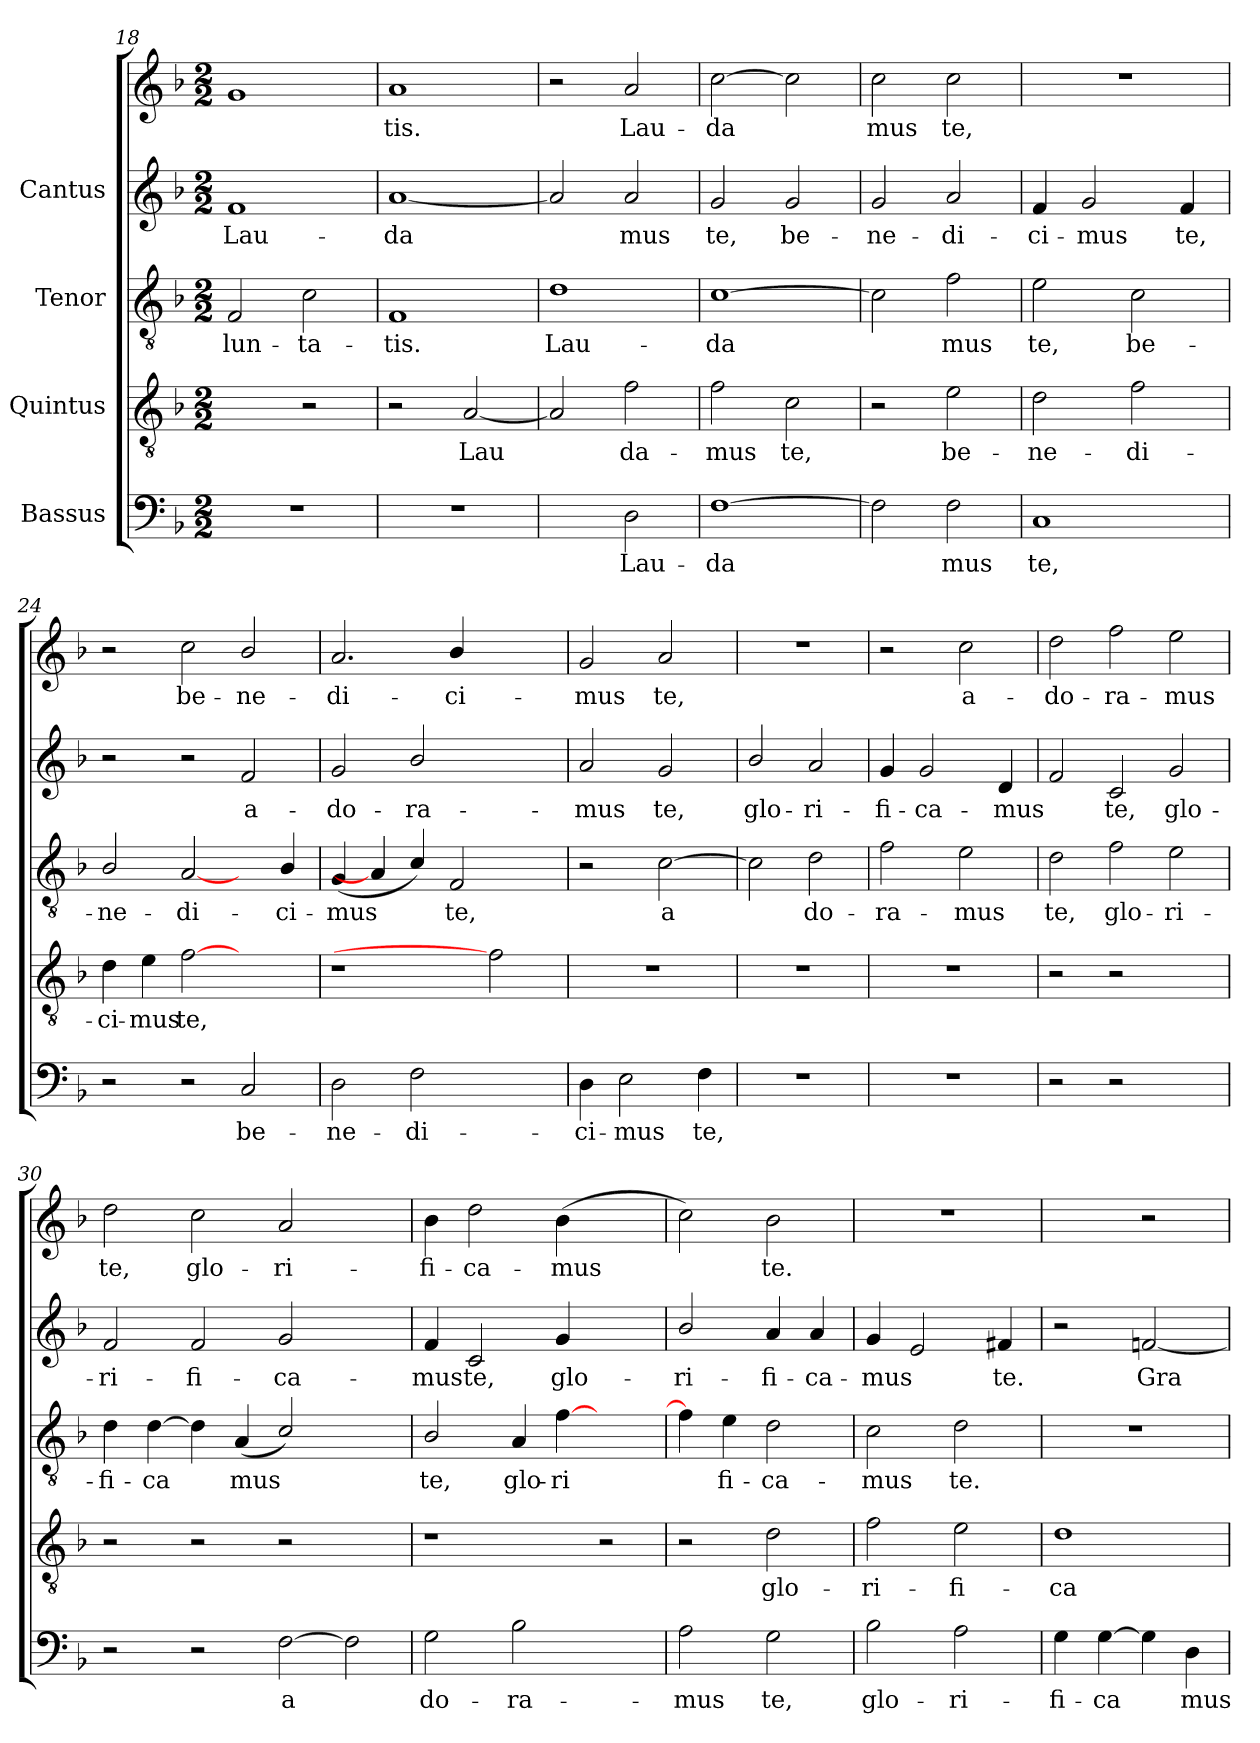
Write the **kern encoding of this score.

**kern	**text	**kern	**text	**kern	**text	**kern	**text	**kern	**text
*part4	*part4	*part3	*part3	*part2	*part2	*part1	*part1	*part1	*part1
*staff5	*staff5	*staff4	*staff4	*staff3	*staff3	*staff2	*staff2	*staff1	*staff1
*I"Bassus	*	*I"Quintus	*	*I"Tenor	*	*I"Cantus	*	*	*
!!LO:PB:g=z
*clefF4	*	*clefGv2	*	*clefGv2	*	*clefG2	*	*clefG2	*
*k[b-]	*	*k[b-]	*	*k[b-]	*	*k[b-]	*	*k[b-]	*
*F:	*	*F:	*	*F:	*	*F:	*	*F:	*
*M2/2	*	*M2/2	*	*M2/2	*	*M2/2	*	*M2/2	*
=18	=18	=18	=18	=18	=18	=18	=18	=18	=18
!	!	!	!	!	!LO:LY:b:cj	!	!LO:LY:b:cj	!	!
1r	.	2ryy	.	2F/	-lun-	1f	Lau-	1g	.
!	!	!	!	!	!LO:LY:b:cj	!	!	!	!
.	.	2r	.	2c\	-ta-	.	.	.	.
=19	=19	=19	=19	=19	=19	=19	=19	=19	=19
!	!	!	!	!	!LO:LY:b:cj	!	!LO:LY:b:cj	!	!LO:LY:b
1r	.	2r	.	1F	-tis.	[<1a	da-	1a	-tis.
!	!	!	!LO:LY:b:cj	!	!	!	!	!	!
.	.	[<2A/	Lau-	.	.	.	.	.	.
!!LO:LB:g=z
=20	=20	=20	=20	=20	=20	=20	=20	=20	=20
!	!	!	!LO:LY:b:cj	!	!LO:LY:b:cj	!	!LO:LY:b:cj	!	!
2ryy	.	2A/]	-	1d	Lau-	2a/]	-	2r	.
!	!LO:LY:b:cj	!	!LO:LY:b:cj	!	!	!	!LO:LY:b:cj	!	!LO:LY:b
2D\	Lau-	2f\	da-	.	.	2a/	mus	2a/	-Lau-
!!LO:LB:g=z
=21	=21	=21	=21	=21	=21	=21	=21	=21	=21
!	!LO:LY:b:cj	!	!LO:LY:b:cj	!	!LO:LY:b:cj	!	!LO:LY:b:cj	!	!LO:LY:b
[>1F	-da-	2f\	-mus	[>1c	-da-	2g/	-te,	[>2cc\	da-
!	!	!	!LO:LY:b:cj	!	!	!	!LO:LY:b:cj	!	!LO:LY:b
.	.	2c\	te,	.	.	2g/	be-	2cc\]	--
!!LO:PB:g=z
=22	=22	=22	=22	=22	=22	=22	=22	=22	=22
!	!LO:LY:b:cj	!	!	!	!LO:LY:b:cj	!	!LO:LY:b:cj	!	!LO:LY:b
2F\]	-	2r	.	2c\]	-	2g/	ne-	2cc\	-mus
!	!LO:LY:b:cj	!	!LO:LY:b:cj	!	!LO:LY:b:cj	!	!LO:LY:b:cj	!	!LO:LY:b
2F\	mus	2e\	be-	2f\	mus	2a/	-di-	2cc\	te,
!!LO:LB:g=z
=23	=23	=23	=23	=23	=23	=23	=23	=23	=23
!	!LO:LY:b:cj	!	!LO:LY:b:cj	!	!LO:LY:b:cj	!	!LO:LY:b:cj	!	!
1C	te,	2d\	-ne-	2e\	te,	4f/	-ci-	1r	.
!	!	!	!	!	!	!	!LO:LY:b:cj	!	!
.	.	.	.	.	.	2g/	-mus	.	.
!	!	!	!LO:LY:b:cj	!	!LO:LY:b:cj	!	!	!	!
.	.	2f\	-di-	2c\	be-	.	.	.	.
!	!	!	!	!	!	!	!LO:LY:b:cj	!	!
.	.	.	.	.	.	4f/	te,	.	.
!!LO:LB:g=z
=24	=24	=24	=24	=24	=24	=24	=24	=24	=24
!	!	!	!LO:LY:b:cj	!	!LO:LY:b:cj	!	!	!	!
2r	.	4d\	-ci-	2B-/	-ne-	2r	.	2r	.
!	!	!	!LO:LY:b:cj	!	!	!	!	!	!
.	.	4e\	-mus	.	.	.	.	.	.
!	!	!	!LO:LY:b:cj	!	!LO:LY:b:cj	!	!	!	!LO:LY:b
2r	.	[2f	te,	[2A/	-di-	2r	.	2cc\	be-
!	!LO:LY:b:cj	!	!	!	!	!	!LO:LY:b:cj	!	!LO:LY:b
2C/	be-	2ryy	.	4ryy	.	2f/	-a-	2b-/	-ne-
!	!	!	!	!	!LO:LY:b:cj	!	!	!	!
.	.	.	.	4B-/	-ci-	.	.	.	.
!!LO:PB:g=z
=25	=25	=25	=25	=25	=25	=25	=25	=25	=25
!	!LO:LY:b:cj	!	!	!	!LO:LY:b:cj	!	!LO:LY:b:cj	!	!LO:LY:b
2D\	-ne-	1r	.	(<4G/	-mus	2g/	-do-	2.a/	-di-
.	.	.	.	4A/]	.	.	.	.	.
!	!LO:LY:b:cj	!	!	!	!LO:LY:b:cj	!	!LO:LY:b:cj	!	!
2F\	-di-	.	.	4c/)	.	2b-/	-ra-	.	.
!	!	!	!	!	!LO:LY:b:cj	!	!	!	!LO:LY:b
.	.	.	.	2F/	te,	.	.	4b-/	-ci-
2ryy	.	2f]	.	.	.	2ryy	.	2ryy	.
.	.	.	.	4ryy	.	.	.	.	.
!!LO:LB:g=z
=26	=26	=26	=26	=26	=26	=26	=26	=26	=26
!	!LO:LY:b:cj	!	!	!	!	!	!LO:LY:b:cj	!	!LO:LY:b
4D\	-ci-	1r	.	2r	.	2a/	mus	2g/	-mus
!	!LO:LY:b:cj	!	!	!	!	!	!	!	!
2E\	-mus	.	.	.	.	.	.	.	.
!	!	!	!	!	!LO:LY:b:cj	!	!LO:LY:b:cj	!	!LO:LY:b
.	.	.	.	[>2c\	a-	2g/	te,	2a/	te,
!	!LO:LY:b:cj	!	!	!	!	!	!	!	!
4F\	te,	.	.	.	.	.	.	.	.
!!LO:LB:g=z
=27	=27	=27	=27	=27	=27	=27	=27	=27	=27
!	!	!	!	!	!LO:LY:b:cj	!	!LO:LY:b:cj	!	!
1r	.	1r	.	2c\]	-	2b-/	glo-	1r	.
!	!	!	!	!	!LO:LY:b:cj	!	!LO:LY:b:cj	!	!
.	.	.	.	2d\	do-	2a/	-ri-	.	.
=28	=28	=28	=28	=28	=28	=28	=28	=28	=28
!	!	!	!	!	!LO:LY:b:cj	!	!LO:LY:b:cj	!	!
1r	.	1r	.	2f\	-ra-	4g/	-fi-	2r	.
!	!	!	!	!	!	!	!LO:LY:b:cj	!	!
.	.	.	.	.	.	2g/	-ca-	.	.
!	!	!	!	!	!LO:LY:b:cj	!	!	!	!LO:LY:b
.	.	.	.	2e\	-mus	.	.	2cc\	-a-
!	!	!	!	!	!	!	!LO:LY:b:cj	!	!
.	.	.	.	.	.	4d/	-mus	.	.
=29	=29	=29	=29	=29	=29	=29	=29	=29	=29
!	!	!	!	!	!LO:LY:b:cj	!	!	!	!LO:LY:b
2r	.	2r	.	2d\	te,	2f/	.	2dd\	do-
!	!	!	!	!	!LO:LY:b:cj	!	!LO:LY:b:cj	!	!LO:LY:b
2r	.	2r	.	2f\	glo-	2c/	te,	2ff\	-ra-
!	!	!	!	!	!LO:LY:b:cj	!	!LO:LY:b:cj	!	!LO:LY:b
2ryy	.	2ryy	.	2e\	-ri-	2g/	glo-	2ee\	-mus
=30	=30	=30	=30	=30	=30	=30	=30	=30	=30
!	!	!	!	!	!LO:LY:b:cj	!	!LO:LY:b:cj	!	!LO:LY:b
2r	.	2r	.	4d\	-fi-	2f/	-ri-	2dd\	-te,
!	!	!	!	!	!LO:LY:b:cj	!	!	!	!
.	.	.	.	[>4d\	-ca-	.	.	.	.
!	!	!	!	!	!LO:LY:b:cj	!	!LO:LY:b:cj	!	!LO:LY:b
2r	.	2r	.	4d\]	-	2f/	-fi-	2cc\	glo-
!	!	!	!	!	!LO:LY:b:cj	!	!	!	!
.	.	.	.	(<4A/	mus	.	.	.	.
!	!LO:LY:b:cj	!	!	!	!LO:LY:b:cj	!	!LO:LY:b:cj	!	!LO:LY:b
[>2F\	a-	2r	.	2c/)	.	2g/	-ca-	2a/	-ri-
!	!LO:LY:b:cj	!	!	!	!	!	!	!	!
2F\]	--	2ryy	.	2ryy	.	2ryy	.	2ryy	.
=31	=31	=31	=31	=31	=31	=31	=31	=31	=31
!	!LO:LY:b:cj	!	!	!	!LO:LY:b:cj	!	!LO:LY:b:cj	!	!LO:LY:b
2G\	-do-	1r	.	2B-/	te,	4f/	mus	4b-\	-fi-
!	!	!	!	!	!	!	!LO:LY:b:cj	!	!LO:LY:b
.	.	.	.	.	.	2c/	te,	2dd\	-ca-
!	!LO:LY:b:cj	!	!	!	!LO:LY:b:cj	!	!	!	!
2B-\	-ra-	.	.	4A/	glo-	.	.	.	.
!	!	!	!	!	!LO:LY:b:cj	!	!LO:LY:b:cj	!	!LO:LY:b
.	.	.	.	[>4f\	-ri-	4g/	glo-	(>4b-\	-mus
2ryy	.	2r	.	2ryy	.	2ryy	.	2ryy	.
!!LO:PB:g=z
=32	=32	=32	=32	=32	=32	=32	=32	=32	=32
!	!LO:LY:b:cj	!	!	!	!LO:LY:b:cj	!	!LO:LY:b:cj	!	!LO:LY:b
2A\	-mus	2r	.	4f\]	-	2b-/	ri-	2cc\)	-
!	!	!	!	!	!LO:LY:b:cj	!	!	!	!
.	.	.	.	4e\	fi-	.	.	.	.
!	!LO:LY:b:cj	!	!LO:LY:b:cj	!	!LO:LY:b:cj	!	!LO:LY:b:cj	!	!LO:LY:b
2G\	te,	2d\	glo-	2d\	-ca-	4a/	-fi-	2b-\	te.
!	!	!	!	!	!	!	!LO:LY:b:cj	!	!
.	.	.	.	.	.	4a/	-ca-	.	.
!!LO:LB:g=z
=33	=33	=33	=33	=33	=33	=33	=33	=33	=33
!	!LO:LY:b:cj	!	!LO:LY:b:cj	!	!LO:LY:b:cj	!	!LO:LY:b:cj	!	!
2B-\	glo-	2f\	-ri-	2c\	-mus	4g/	-mus	1r	.
!	!	!	!	!	!	!	!LO:LY:b:cj	!	!
.	.	.	.	.	.	2e/	.	.	.
!	!LO:LY:b:cj	!	!LO:LY:b:cj	!	!LO:LY:b:cj	!	!	!	!
2A\	-ri-	2e\	-fi-	2d\	te.	.	.	.	.
!	!	!	!	!	!	!	!LO:LY:b:cj	!	!
.	.	.	.	.	.	4f#X/	te.	.	.
!!LO:LB:g=z
=34	=34	=34	=34	=34	=34	=34	=34	=34	=34
!	!LO:LY:b:cj	!	!LO:LY:b:cj	!	!	!	!	!	!
4G\	-fi-	1d	-ca-	1r	.	2r	.	2ryy	.
!	!LO:LY:b:cj	!	!	!	!	!	!	!	!
[>4G\	-ca-	.	.	.	.	.	.	.	.
!	!LO:LY:b:cj	!	!	!	!	!	!LO:LY:b:cj	!	!
4G\]	-	.	.	.	.	[<2fn/	Gra-	2r	.
!	!LO:LY:b:cj	!	!	!	!	!	!	!	!
4D\	mus	.	.	.	.	.	.	.	.
=	=	=	=	=	=	=	=	=	=
*-	*-	*-	*-	*-	*-	*-	*-	*-	*-
